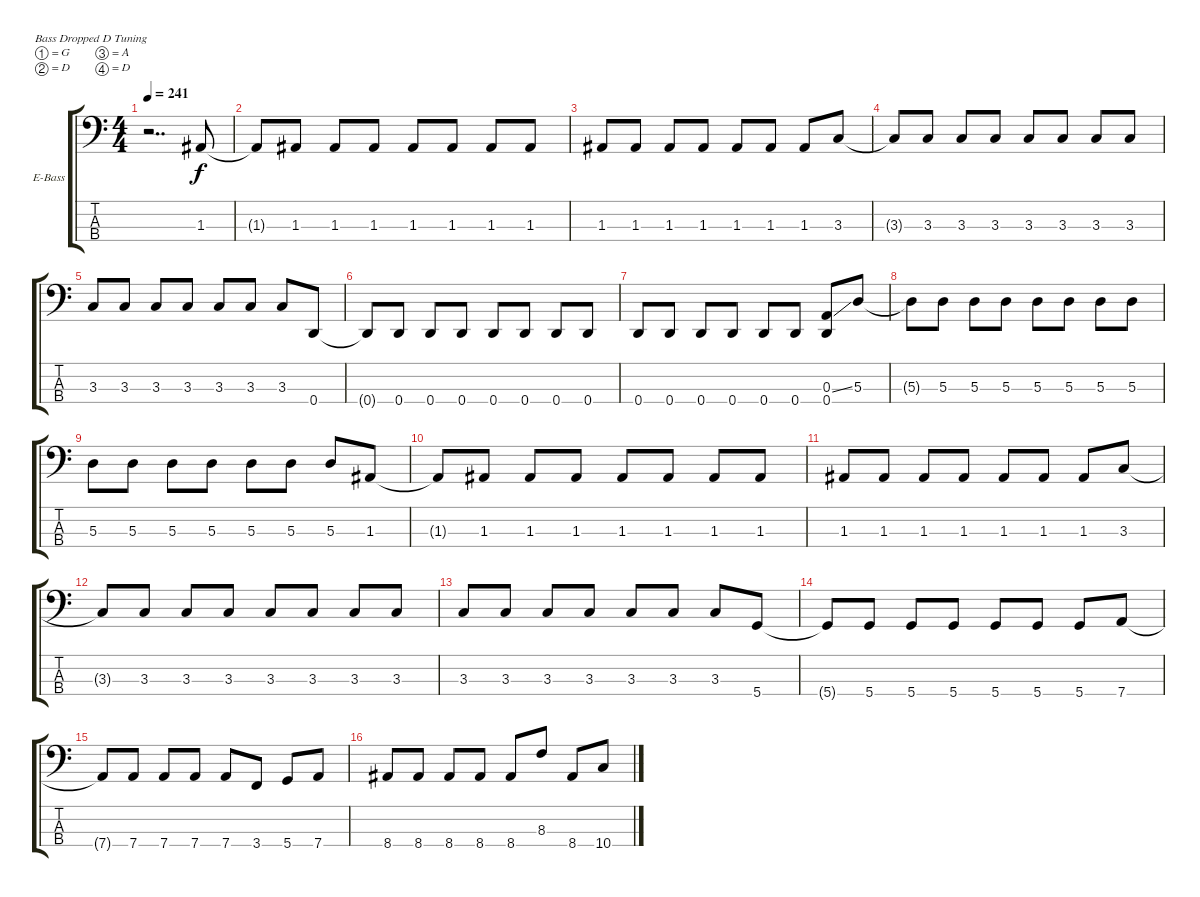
\defaultSystemsLayout 4
\bracketExtendMode groupsimilarinstruments
\firstSystemTrackNameOrientation horizontal
\otherSystemsTrackNameOrientation horizontal
\track ("Electric Bass (Pick)" "E-Bass") {instrument electricbassfinger}
\staff {score tabs}
\tuning (G2 D2 A1 D1)
\ts (4 4)
\tempo 241
\clef f4
\ks c
r.2{dd dy f} 1.3.8 |
1.3{t}.8 1.3.8 1.3.8 1.3.8 1.3.8 1.3.8 1.3.8 1.3.8 |
1.3.8 1.3.8 1.3.8 1.3.8 1.3.8 1.3.8 1.3.8 3.3.8 |
3.3{t}.8 3.3.8 3.3.8 3.3.8 3.3.8 3.3.8 3.3.8 3.3.8 |
3.3.8 3.3.8 3.3.8 3.3.8 3.3.8 3.3.8 3.3.8 0.4.8 |
0.4{t}.8 0.4.8 0.4.8 0.4.8 0.4.8 0.4.8 0.4.8 0.4.8 |
0.4.8 0.4.8 0.4.8 0.4.8 0.4.8 0.4.8 (0.4 0.3{ss}).8 5.3.8 |
5.3{t}.8 5.3.8 5.3.8 5.3.8 5.3.8 5.3.8 5.3.8 5.3.8 |
5.3.8 5.3.8 5.3.8 5.3.8 5.3.8 5.3.8 5.3.8 1.3.8 |
1.3{t}.8 1.3.8 1.3.8 1.3.8 1.3.8 1.3.8 1.3.8 1.3.8 |
1.3.8 1.3.8 1.3.8 1.3.8 1.3.8 1.3.8 1.3.8 3.3.8 |
3.3{t}.8 3.3.8 3.3.8 3.3.8 3.3.8 3.3.8 3.3.8 3.3.8 |
3.3.8 3.3.8 3.3.8 3.3.8 3.3.8 3.3.8 3.3.8 5.4.8 |
5.4{t}.8 5.4.8 5.4.8 5.4.8 5.4.8 5.4.8 5.4.8 7.4.8 |
7.4{t}.8 7.4.8 7.4.8 7.4.8 7.4.8 3.4.8 5.4.8 7.4.8 |
8.4.8 8.4.8 8.4.8 8.4.8 8.4.8 8.3.8 8.4.8 10.4.8
